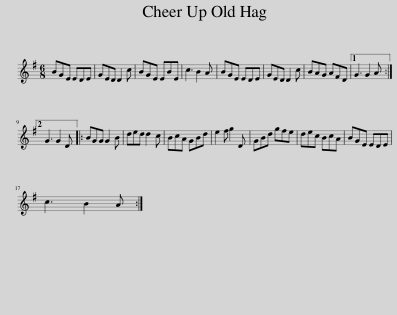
X:1
L:1/8
M:6/8
I:linebreak $
K:G
V:1 treble
V:1
 BGE EDE | GED D2 c | BGE EBE | c3 B2 A | BGE EDE | %5
 GED D2 c | BAG AFD |1 G3 G2 A :|2$ G3 G2 D |: BGG G2 B | %10
 ded d2 c | BcA GBd | e2 f g2 D | GBd gfe | dec BcA | %15
 BGE EDE |$ c3 B2 A :| %17
